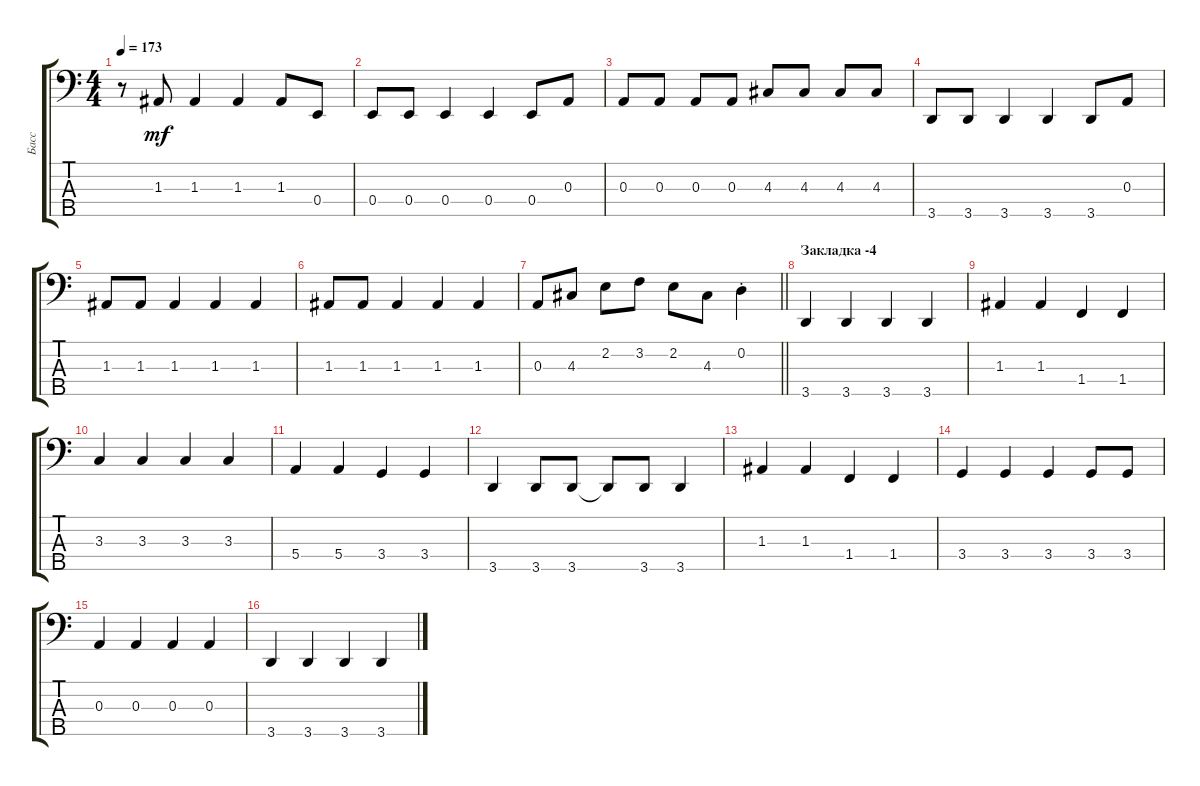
\track ("Басс" "Басс") {instrument electricbassfinger}
\staff {score tabs}
\tuning (G2 D2 A1 E1 B0) {hide}
\ts (4 4)
\tempo 173
\clef f4
\ks c
r.8{dy mf} 1.3.8 1.3.4 1.3.4 1.3.8 0.4.8 |
0.4.8 0.4.8 0.4.4 0.4.4 0.4.8 0.3.8 |
0.3.8 0.3.8 0.3.8 0.3.8 4.3.8 4.3.8 4.3.8 4.3.8 |
3.5.8 3.5.8 3.5.4 3.5.4 3.5.8 0.3.8 |
1.3.8 1.3.8 1.3.4 1.3.4 1.3.4 |
1.3.8 1.3.8 1.3.4 1.3.4 1.3.4 |
\barLineRight lightlight
0.3.8 4.3.8 2.2.8 3.2.8 2.2.8 4.3.8 0.2{st}.4 |
\section ("" "Закладка -4")
3.5.4 3.5.4 3.5.4 3.5.4 |
\ks aminor
1.3.4 1.3.4 1.4.4 1.4.4 |
3.3.4 3.3.4 3.3.4 3.3.4 |
5.4.4 5.4.4 3.4.4 3.4.4 |
3.5.4 3.5.8 3.5.8 3.5{t}.8 3.5.8 3.5.4 |
1.3.4 1.3.4 1.4.4 1.4.4 |
3.4.4 3.4.4 3.4.4 3.4.8 3.4.8 |
0.3.4 0.3.4 0.3.4 0.3.4 |
\ks c
3.5.4 3.5.4 3.5.4 3.5.4
